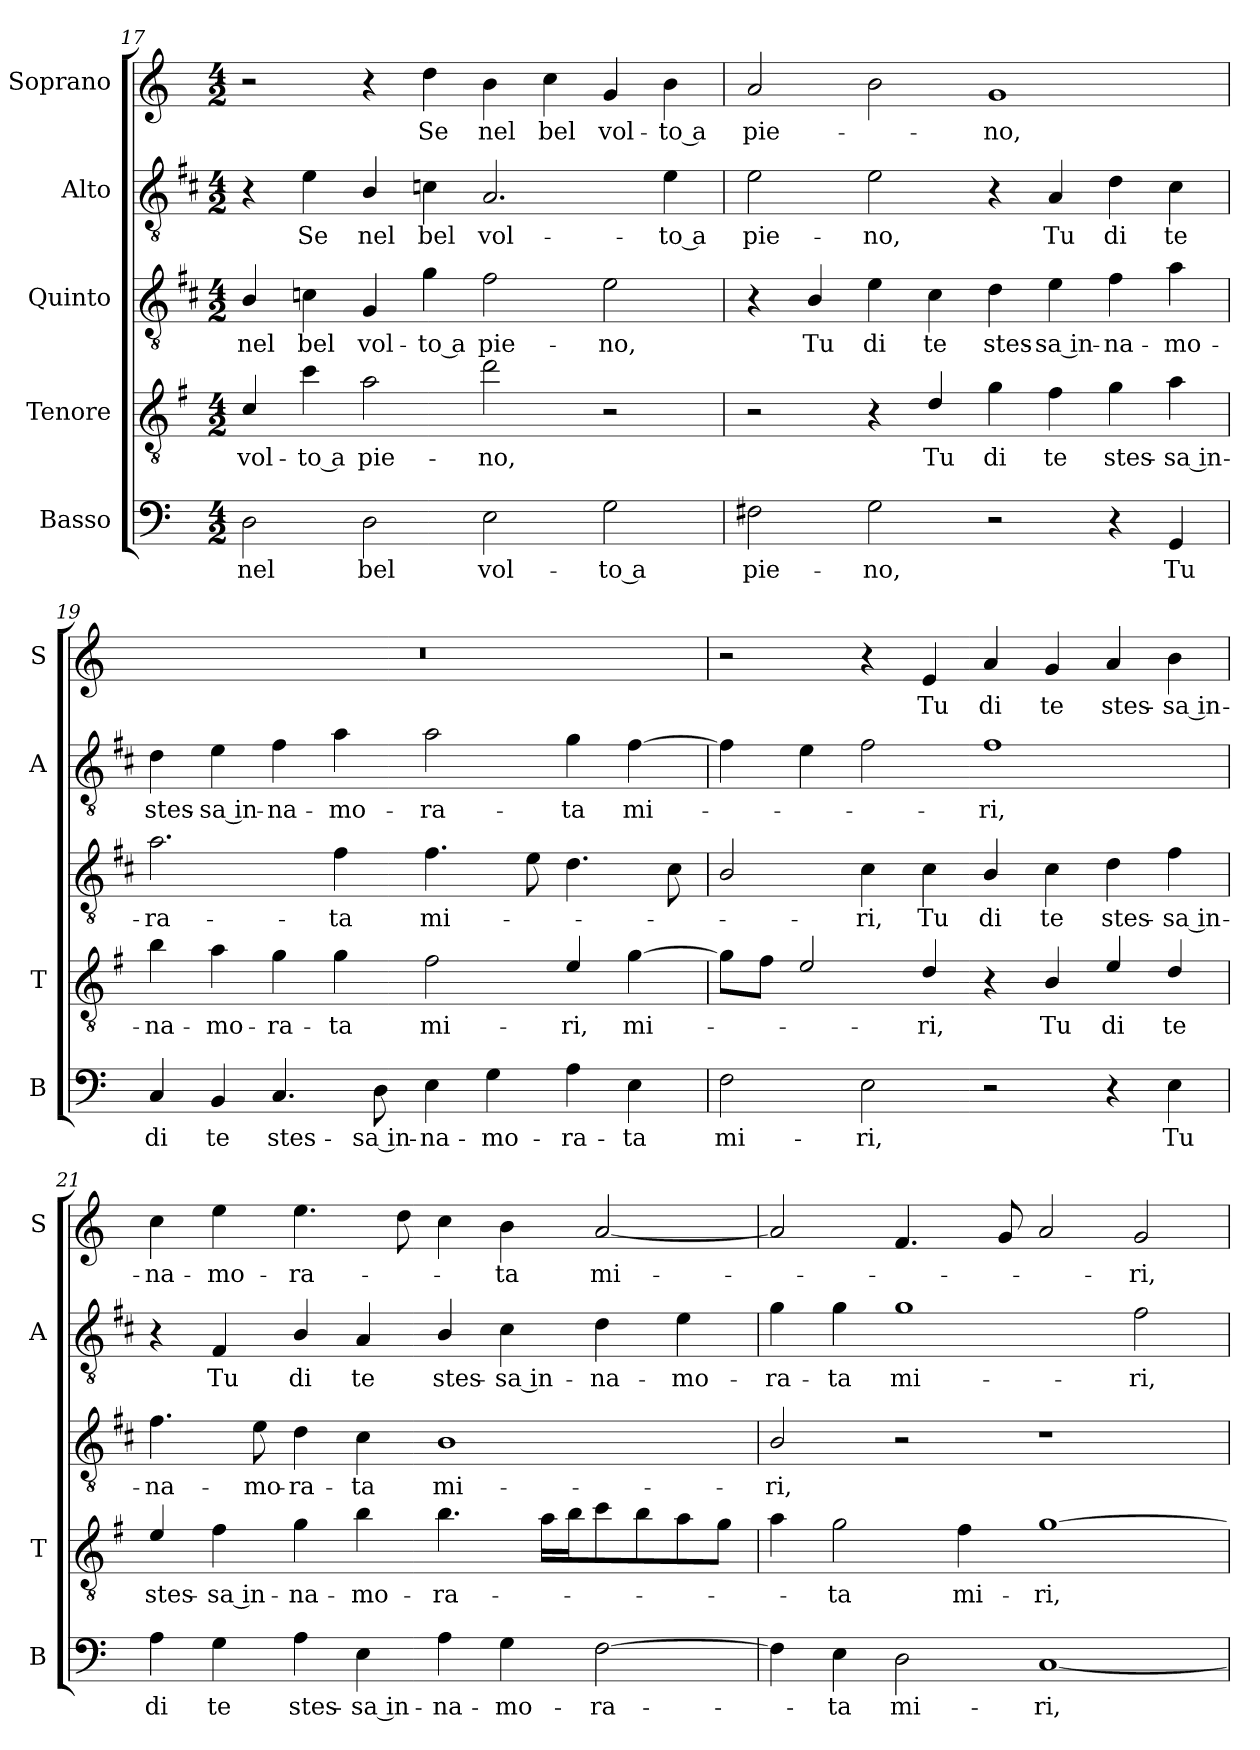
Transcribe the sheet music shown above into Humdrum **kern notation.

**kern	**text	**kern	**text	**kern	**text	**kern	**text	**kern	**text
*part5	*part5	*part4	*part4	*part3	*part3	*part2	*part2	*part1	*part1
*staff5	*staff5	*staff4	*staff4	*staff3	*staff3	*staff2	*staff2	*staff1	*staff1
*I"Basso	*	*I"Tenore	*	*I"Quinto	*	*I"Alto	*	*I"Soprano	*
*I'B	*	*I'T	*	*	*	*I'A	*	*I'S	*
!!LO:LB:g=z
*clefF4	*	*clefGv2	*	*clefGv2	*	*clefGv2	*	*clefG2	*
*	*	*ITrd4c7	*	*ITrd1c2	*	*ITrd1c2	*	*	*
*k[]	*	*k[]	*	*k[]	*	*k[]	*	*k[]	*
*C:	*	*C:	*	*C:	*	*C:	*	*C:	*
*M4/2	*	*M4/2	*	*M4/2	*	*M4/2	*	*M4/2	*
=17	=17	=17	=17	=17	=17	=17	=17	=17	=17
!	!LO:LY:b	!	!LO:LY:b	!	!LO:LY:b	!	!	!	!
2D\	nel	4F/	vol-	4A/	nel	4r	.	2r	.
!	!	!	!LO:LY:b	!	!LO:LY:b	!	!LO:LY:b	!	!
.	.	4f\	-to a	4B-X\	bel	4d\	Se	.	.
!	!LO:LY:b	!	!LO:LY:b	!	!LO:LY:b	!	!LO:LY:b	!	!
2D\	bel	2d\	pie-	4F/	vol-	4A/	nel	4r	.
!	!	!	!	!	!LO:LY:b	!	!LO:LY:b	!	!LO:LY:b
.	.	.	.	4f\	-to a	4B-X\	bel	4dd\	Se
!	!LO:LY:b	!	!LO:LY:b	!	!LO:LY:b	!	!LO:LY:b	!	!LO:LY:b
2E\	vol-	2g\	-no,	2e\	pie-	2.G/	vol-	4b\	nel
!	!	!	!	!	!	!	!	!	!LO:LY:b
.	.	.	.	.	.	.	.	4cc\	bel
!	!LO:LY:b	!	!	!	!LO:LY:b	!	!	!	!LO:LY:b
2G\	-to a	2r	.	2d\	-no,	.	.	4g/	vol-
!	!	!	!	!	!	!	!LO:LY:b	!	!LO:LY:b
.	.	.	.	.	.	4d\	-to a	4b\	-to a
=18	=18	=18	=18	=18	=18	=18	=18	=18	=18
!	!LO:LY:b	!	!	!	!	!	!LO:LY:b	!	!LO:LY:b
2F#X\	pie-	2r	.	4r	.	2d\	pie-	2a/	pie-
!	!	!	!	!	!LO:LY:b	!	!	!	!
.	.	.	.	4A/	Tu	.	.	.	.
!	!LO:LY:b	!	!	!	!LO:LY:b	!	!LO:LY:b	!	!
2G\	-no,	4r	.	4d\	di	2d\	-no,	2b\	.
!	!	!	!LO:LY:b	!	!LO:LY:b	!	!	!	!
.	.	4G/	Tu	4B\	te	.	.	.	.
!	!	!	!LO:LY:b	!	!LO:LY:b	!	!	!	!LO:LY:b
2r	.	4c\	di	4c\	stes-	4r	.	1g	-no,
!	!	!	!LO:LY:b	!	!LO:LY:b	!	!LO:LY:b	!	!
.	.	4B\	te	4d\	-sa in-	4G/	Tu	.	.
!	!	!	!LO:LY:b	!	!LO:LY:b	!	!LO:LY:b	!	!
4r	.	4c\	stes-	4e\	-na-	4c\	di	.	.
!	!LO:LY:b	!	!LO:LY:b	!	!LO:LY:b	!	!LO:LY:b	!	!
4GG/	Tu	4d\	-sa in-	4g\	-mo-	4B\	te	.	.
=19	=19	=19	=19	=19	=19	=19	=19	=19	=19
!	!LO:LY:b	!	!LO:LY:b	!	!LO:LY:b	!	!LO:LY:b	!	!
4C/	di	4e\	-na-	2.g\	-ra-	4c\	stes-	0r	.
!	!LO:LY:b	!	!LO:LY:b	!	!	!	!LO:LY:b	!	!
4BB/	te	4d\	-mo-	.	.	4d\	-sa in-	.	.
!	!LO:LY:b	!	!LO:LY:b	!	!	!	!LO:LY:b	!	!
4.C/	stes-	4c\	-ra-	.	.	4e\	-na-	.	.
!	!	!	!LO:LY:b	!	!LO:LY:b	!	!LO:LY:b	!	!
.	.	4c\	-ta	4e\	-ta	4g\	-mo-	.	.
!	!LO:LY:b	!	!	!	!	!	!	!	!
8D\	-sa in-	.	.	.	.	.	.	.	.
!	!LO:LY:b	!	!LO:LY:b	!	!LO:LY:b	!	!LO:LY:b	!	!
4E\	-na-	2B\	mi-	4.e\	mi-	2g\	-ra-	.	.
!	!LO:LY:b	!	!	!	!	!	!	!	!
4G\	-mo-	.	.	.	.	.	.	.	.
.	.	.	.	8d\	.	.	.	.	.
!	!LO:LY:b	!	!LO:LY:b	!	!	!	!LO:LY:b	!	!
4A\	-ra-	4A/	-ri,	4.c\	.	4f\	-ta	.	.
!	!LO:LY:b	!	!LO:LY:b	!	!	!	!LO:LY:b	!	!
4E\	-ta	[4c\	mi-	.	.	[4e\	mi-	.	.
.	.	.	.	8B\	.	.	.	.	.
=20	=20	=20	=20	=20	=20	=20	=20	=20	=20
!	!LO:LY:b	!	!	!	!	!	!	!	!
2F\	mi-	8c\L]	.	2A/	.	4e\]	.	2r	.
.	.	8B\J	.	.	.	.	.	.	.
.	.	2A/	.	.	.	4d\	.	.	.
!	!LO:LY:b	!	!	!	!LO:LY:b	!	!	!	!
2E\	-ri,	.	.	4B\	-ri,	2e\	.	4r	.
!	!	!	!LO:LY:b	!	!LO:LY:b	!	!	!	!LO:LY:b
.	.	4G/	-ri,	4B\	Tu	.	.	4e/	Tu
!	!	!	!	!	!LO:LY:b	!	!LO:LY:b	!	!LO:LY:b
2r	.	4r	.	4A/	di	1e	-ri,	4a/	di
!	!	!	!LO:LY:b	!	!LO:LY:b	!	!	!	!LO:LY:b
.	.	4E/	Tu	4B\	te	.	.	4g/	te
!	!	!	!LO:LY:b	!	!LO:LY:b	!	!	!	!LO:LY:b
4r	.	4A/	di	4c\	stes-	.	.	4a/	stes-
!	!LO:LY:b	!	!LO:LY:b	!	!LO:LY:b	!	!	!	!LO:LY:b
4E\	Tu	4G/	te	4e\	-sa in-	.	.	4b\	-sa in-
!!LO:LB:g=z
=21	=21	=21	=21	=21	=21	=21	=21	=21	=21
!	!LO:LY:b	!	!LO:LY:b	!	!LO:LY:b	!	!	!	!LO:LY:b
4A\	di	4A/	stes-	4.e\	-na-	4r	.	4cc\	-na-
!	!LO:LY:b	!	!LO:LY:b	!	!	!	!LO:LY:b	!	!LO:LY:b
4G\	te	4B\	-sa in-	.	.	4E/	Tu	4ee\	-mo-
!	!	!	!	!	!LO:LY:b	!	!	!	!
.	.	.	.	8d\	-mo-	.	.	.	.
!	!LO:LY:b	!	!LO:LY:b	!	!LO:LY:b	!	!LO:LY:b	!	!LO:LY:b
4A\	stes-	4c\	-na-	4c\	-ra-	4A/	di	4.ee\	-ra-
!	!LO:LY:b	!	!LO:LY:b	!	!LO:LY:b	!	!LO:LY:b	!	!
4E\	-sa in-	4e\	-mo-	4B\	-ta	4G/	te	.	.
.	.	.	.	.	.	.	.	8dd\	.
!	!LO:LY:b	!	!LO:LY:b	!	!LO:LY:b	!	!LO:LY:b	!	!
4A\	-na-	4.e\	-ra-	1A	mi-	4A/	stes-	4cc\	.
!	!LO:LY:b	!	!	!	!	!	!LO:LY:b	!	!LO:LY:b
4G\	-mo-	.	.	.	.	4B\	-sa in-	4b\	-ta
.	.	16d\LL	.	.	.	.	.	.	.
.	.	16e\J	.	.	.	.	.	.	.
!	!LO:LY:b	!	!	!	!	!	!LO:LY:b	!	!LO:LY:b
[2F\	-ra-	8f\	.	.	.	4c\	-na-	[2a/	mi-
.	.	8e\	.	.	.	.	.	.	.
!	!	!	!	!	!	!	!LO:LY:b	!	!
.	.	8d\	.	.	.	4d\	-mo-	.	.
.	.	8c\J	.	.	.	.	.	.	.
=22	=22	=22	=22	=22	=22	=22	=22	=22	=22
!	!	!	!	!	!LO:LY:b	!	!LO:LY:b	!	!
4F\]	.	4d\	.	2A/	-ri,	4f\	-ra-	2a/]	.
!	!LO:LY:b	!	!LO:LY:b	!	!	!	!LO:LY:b	!	!
4E\	-ta	2c\	-ta	.	.	4f\	-ta	.	.
!	!LO:LY:b	!	!	!	!	!	!LO:LY:b	!	!
2D\	mi-	.	.	2r	.	1f	mi-	4.f/	.
!	!	!	!LO:LY:b	!	!	!	!	!	!
.	.	4B\	mi-	.	.	.	.	.	.
.	.	.	.	.	.	.	.	8g/	.
!	!LO:LY:b	!	!LO:LY:b	!	!	!	!	!	!
[1C	-ri,	[1c	-ri,	1r	.	.	.	2a/	.
!	!	!	!	!	!	!	!LO:LY:b	!	!LO:LY:b
.	.	.	.	.	.	2e\	-ri,	2g/	-ri,
=	=	=	=	=	=	=	=	=	=
*-	*-	*-	*-	*-	*-	*-	*-	*-	*-
